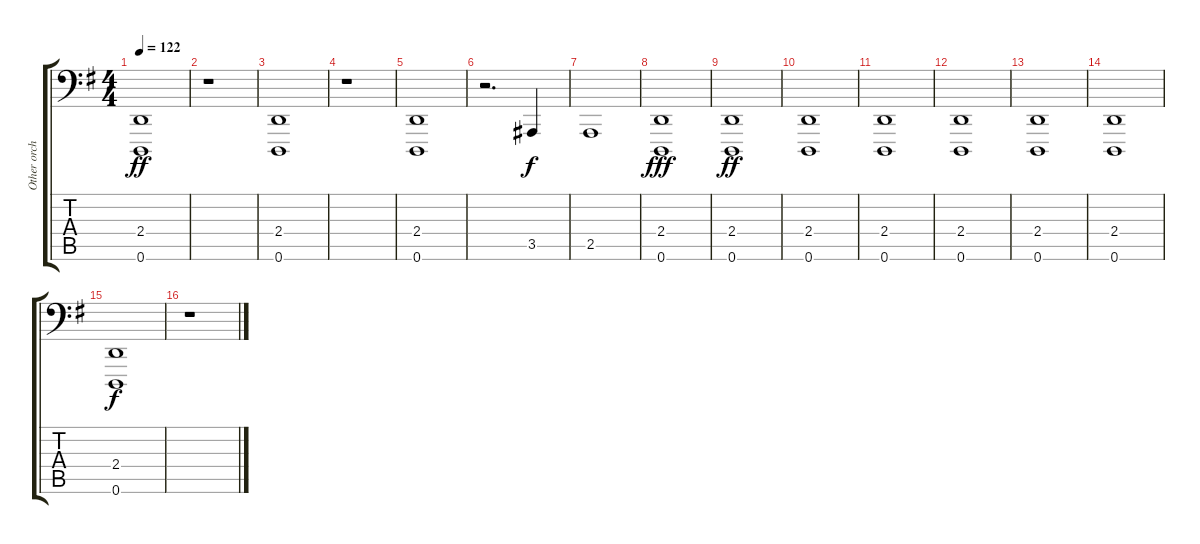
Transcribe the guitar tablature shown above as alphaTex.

\track ("Other orchestral" "Other orch") {instrument timpani}
\staff {score tabs}
\tuning (D3 A2 F2 C2 G1 D1) {hide}
\ts (4 4)
\tempo 122
\clef f4
\ks g
(2.4 0.6).1{dy ff} |
r.1 |
(2.4 0.6).1 |
r.1 |
(2.4 0.6).1 |
r.2{d} 3.5.4{dy f} |
2.5.1 |
(2.4 0.6).1{dy fff} |
(2.4 0.6).1{dy ff} |
(2.4 0.6).1 |
(2.4 0.6).1 |
(2.4 0.6).1 |
(2.4 0.6).1 |
(2.4 0.6).1 |
(2.4 0.6).1{dy f} |
r.1
